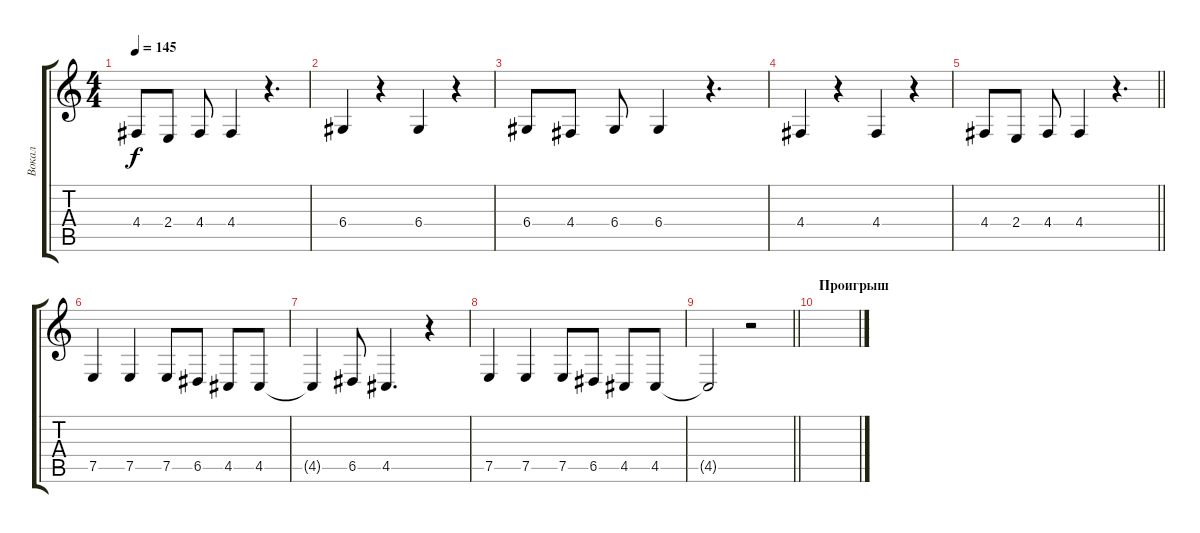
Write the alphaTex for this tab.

\track ("Вокал" "Вокал") {instrument flute}
\staff {score tabs}
\tuning (E4 B3 G3 D3 A2 E2) {hide}
\ts (4 4)
\tempo 145
\clef g2
\ks c
4.4.8{dy f} 2.4.8 4.4.8 4.4.4 r.4{d} |
6.4.4 r.4 6.4.4 r.4 |
6.4.8 4.4.8 6.4.8 6.4.4 r.4{d} |
4.4.4 r.4 4.4.4 r.4 |
\barLineRight lightlight
4.4.8 2.4.8 4.4.8 4.4.4 r.4{d} |
\section ("" " ")
7.5.4 7.5.4 7.5.8 6.5.8 4.5.8 4.5.8 |
4.5{t}.4 6.5.8 4.5.4{d} r.4 |
7.5.4 7.5.4 7.5.8 6.5.8 4.5.8 4.5.8 |
\barLineRight lightlight
4.5{t}.2 r.2 |
\section ("" "Проигрыш")
